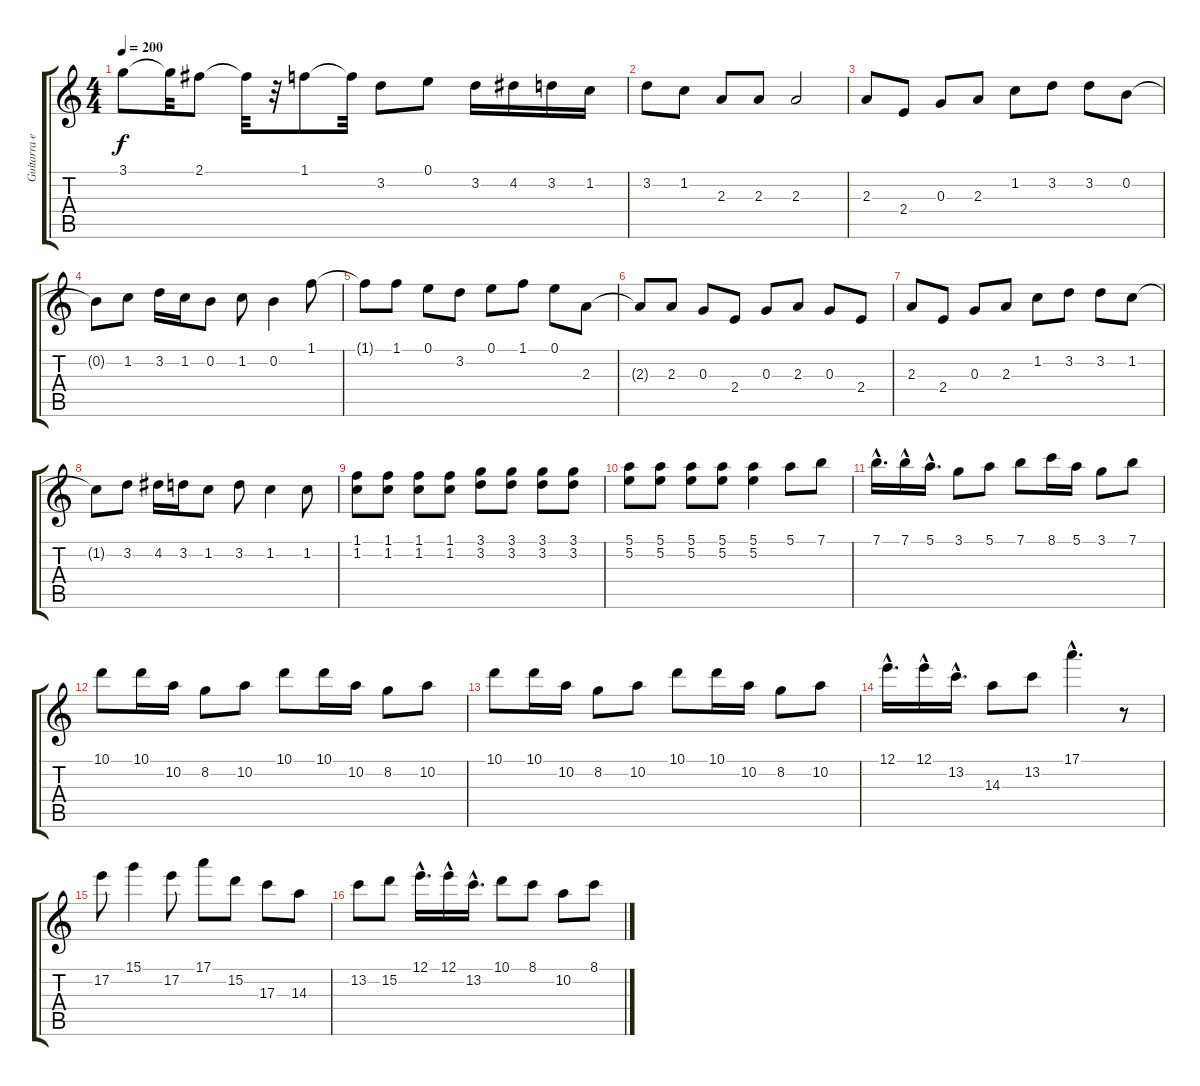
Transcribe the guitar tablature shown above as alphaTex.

\track ("Guitarra eléctrica" "Guitarra e") {instrument distortionguitar}
\staff {score tabs}
\tuning (E4 B3 G3 D3 A2 E2) {hide}
\ts (4 4)
\tempo 200
\clef g2
\ks c
3.1.8{dy f} 3.1{t}.32 2.1.8 2.1{t}.32 r.32 1.1.8 1.1{t}.32 3.2.8 0.1.8 3.2.16 4.2.16 3.2.16 1.2.16 |
3.2.8 1.2.8 2.3.8 2.3.8 2.3.2 |
2.3.8 2.4.8 0.3.8 2.3.8 1.2.8 3.2.8 3.2.8 0.2.8 |
0.2{t}.8 1.2.8 3.2.16 1.2.16 0.2.8 1.2.8 0.2.4 1.1.8 |
1.1{t}.8 1.1.8 0.1.8 3.2.8 0.1.8 1.1.8 0.1.8 2.3.8 |
2.3{t}.8 2.3.8 0.3.8 2.4.8 0.3.8 2.3.8 0.3.8 2.4.8 |
2.3.8 2.4.8 0.3.8 2.3.8 1.2.8 3.2.8 3.2.8 1.2.8 |
1.2{t}.8 3.2.8 4.2.16 3.2.16 1.2.8 3.2.8 1.2.4 1.2.8 |
(1.1 1.2).8 (1.1 1.2).8 (1.1 1.2).8 (1.1 1.2).8 (3.1 3.2).8 (3.1 3.2).8 (3.1 3.2).8 (3.1 3.2).8 |
(5.1 5.2).8 (5.1 5.2).8 (5.1 5.2).8 (5.1 5.2).8 (5.1 5.2).4 5.1.8 7.1.8 |
7.1{hac}.16{d} 7.1{hac}.16 5.1{hac}.16{d} 3.1.8 5.1.8 7.1.8 8.1.16 5.1.16 3.1.8 7.1.8 |
10.1.8 10.1.16 10.2.16 8.2.8 10.2.8 10.1.8 10.1.16 10.2.16 8.2.8 10.2.8 |
10.1.8 10.1.16 10.2.16 8.2.8 10.2.8 10.1.8 10.1.16 10.2.16 8.2.8 10.2.8 |
12.1{hac}.16{d} 12.1{hac}.16 13.2{hac}.16{d} 14.3.8 13.2.8 17.1{hac}.4{d} r.8 |
17.2.8 15.1.4 17.2.8 17.1.8 15.2.8 17.3.8 14.3.8 |
13.2.8 15.2.8 12.1{hac}.16{d} 12.1{hac}.16 13.2{hac}.16{d} 10.1.8 8.1.8 10.2.8 8.1.8
